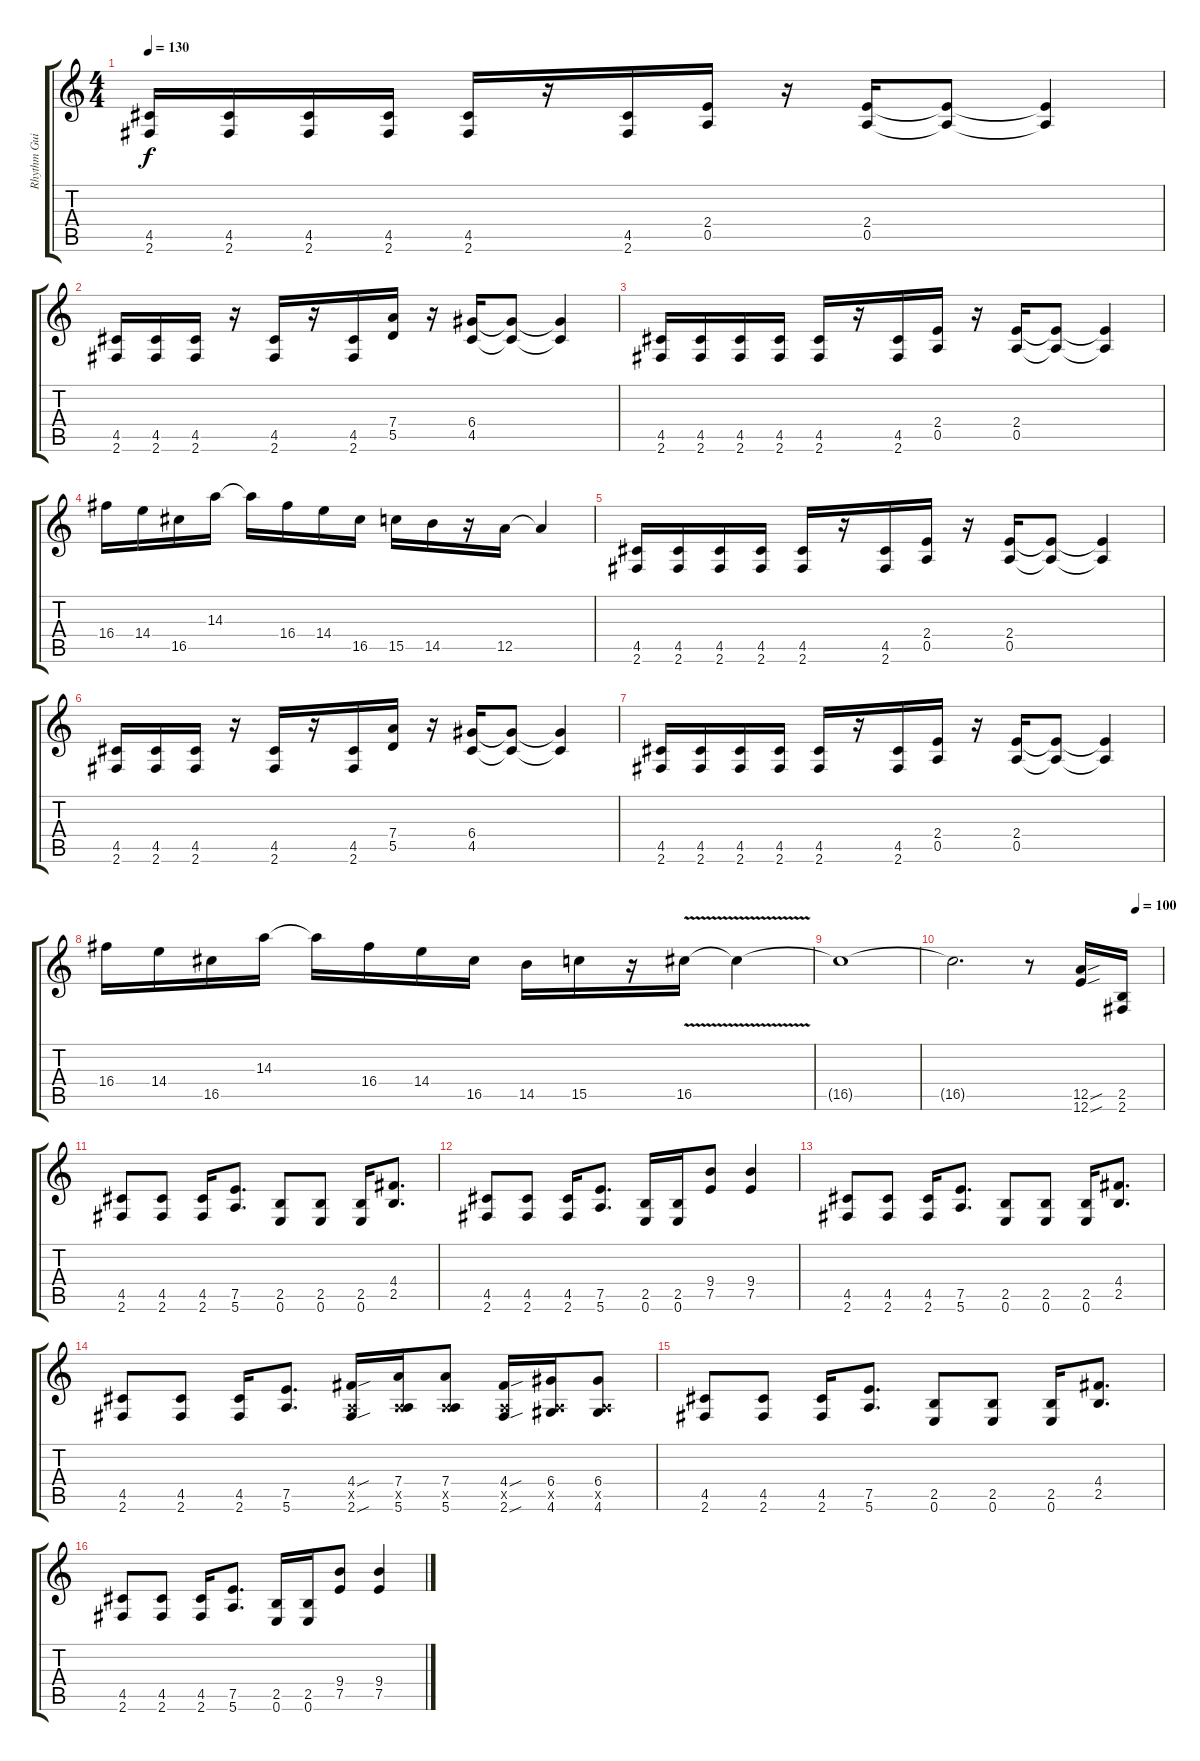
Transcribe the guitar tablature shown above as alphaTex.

\track ("Rhythm Guitar" "Rhythm Gui") {instrument distortionguitar}
\staff {score tabs}
\tuning (E4 B3 G3 D3 A2 E2) {hide}
\ts (4 4)
\tempo 130
\clef g2
\ks c
(4.5 2.6).16{dy f} (4.5 2.6).16 (4.5 2.6).16 (4.5 2.6).16 (4.5 2.6).16 r.16 (4.5 2.6).16 (2.4 0.5).16 r.16 (2.4 0.5).16 (2.4{t} 0.5{t}).8 (2.4{t} 0.5{t}).4 |
(4.5 2.6).16 (4.5 2.6).16 (4.5 2.6).16 r.16 (4.5 2.6).16 r.16 (4.5 2.6).16 (7.4 5.5).16 r.16 (6.4 4.5).16 (6.4{t} 4.5{t}).8 (6.4{t} 4.5{t}).4 |
(4.5 2.6).16 (4.5 2.6).16 (4.5 2.6).16 (4.5 2.6).16 (4.5 2.6).16 r.16 (4.5 2.6).16 (2.4 0.5).16 r.16 (2.4 0.5).16 (2.4{t} 0.5{t}).8 (2.4{t} 0.5{t}).4 |
16.4.16 14.4.16 16.5.16 14.3.16 14.3{t}.16 16.4.16 14.4.16 16.5.16 15.5.16 14.5.16 r.16 12.5.16 12.5{t}.4 |
(4.5 2.6).16 (4.5 2.6).16 (4.5 2.6).16 (4.5 2.6).16 (4.5 2.6).16 r.16 (4.5 2.6).16 (2.4 0.5).16 r.16 (2.4 0.5).16 (2.4{t} 0.5{t}).8 (2.4{t} 0.5{t}).4 |
(4.5 2.6).16 (4.5 2.6).16 (4.5 2.6).16 r.16 (4.5 2.6).16 r.16 (4.5 2.6).16 (7.4 5.5).16 r.16 (6.4 4.5).16 (6.4{t} 4.5{t}).8 (6.4{t} 4.5{t}).4 |
(4.5 2.6).16 (4.5 2.6).16 (4.5 2.6).16 (4.5 2.6).16 (4.5 2.6).16 r.16 (4.5 2.6).16 (2.4 0.5).16 r.16 (2.4 0.5).16 (2.4{t} 0.5{t}).8 (2.4{t} 0.5{t}).4 |
16.4.16 14.4.16 16.5.16 14.3.16 14.3{t}.16 16.4.16 14.4.16 16.5.16 14.5.16 15.5.16 r.16 16.5{v}.16 16.5{t}.4 |
16.5{t}.1 |
\tempo (100 0.875)
16.5{t}.2{d} r.8 (12.5{sou} 12.6{sou}).16 (2.5 2.6).16 |
(4.5 2.6).8 (4.5 2.6).8 (4.5 2.6).16 (7.5 5.6).8{d} (2.5 0.6).8 (2.5 0.6).8 (2.5 0.6).16 (4.4 2.5).8{d} |
(4.5 2.6).8 (4.5 2.6).8 (4.5 2.6).16 (7.5 5.6).8{d} (2.5 0.6).16 (2.5 0.6).16 (9.4 7.5).8 (9.4 7.5).4 |
(4.5 2.6).8 (4.5 2.6).8 (4.5 2.6).16 (7.5 5.6).8{d} (2.5 0.6).8 (2.5 0.6).8 (2.5 0.6).16 (4.4 2.5).8{d} |
(4.5 2.6).8 (4.5 2.6).8 (4.5 2.6).16 (7.5 5.6).8{d} (4.4{sou} 0.5{x} 2.6{sou}).16 (7.4 0.5{x} 5.6).16 (7.4 0.5{x} 5.6).8 (4.4{sou} 0.5{x} 2.6{sou}).16 (6.4 0.5{x} 4.6).16 (6.4 0.5{x} 4.6).8 |
(4.5 2.6).8 (4.5 2.6).8 (4.5 2.6).16 (7.5 5.6).8{d} (2.5 0.6).8 (2.5 0.6).8 (2.5 0.6).16 (4.4 2.5).8{d} |
(4.5 2.6).8 (4.5 2.6).8 (4.5 2.6).16 (7.5 5.6).8{d} (2.5 0.6).16 (2.5 0.6).16 (9.4 7.5).8 (9.4 7.5).4
